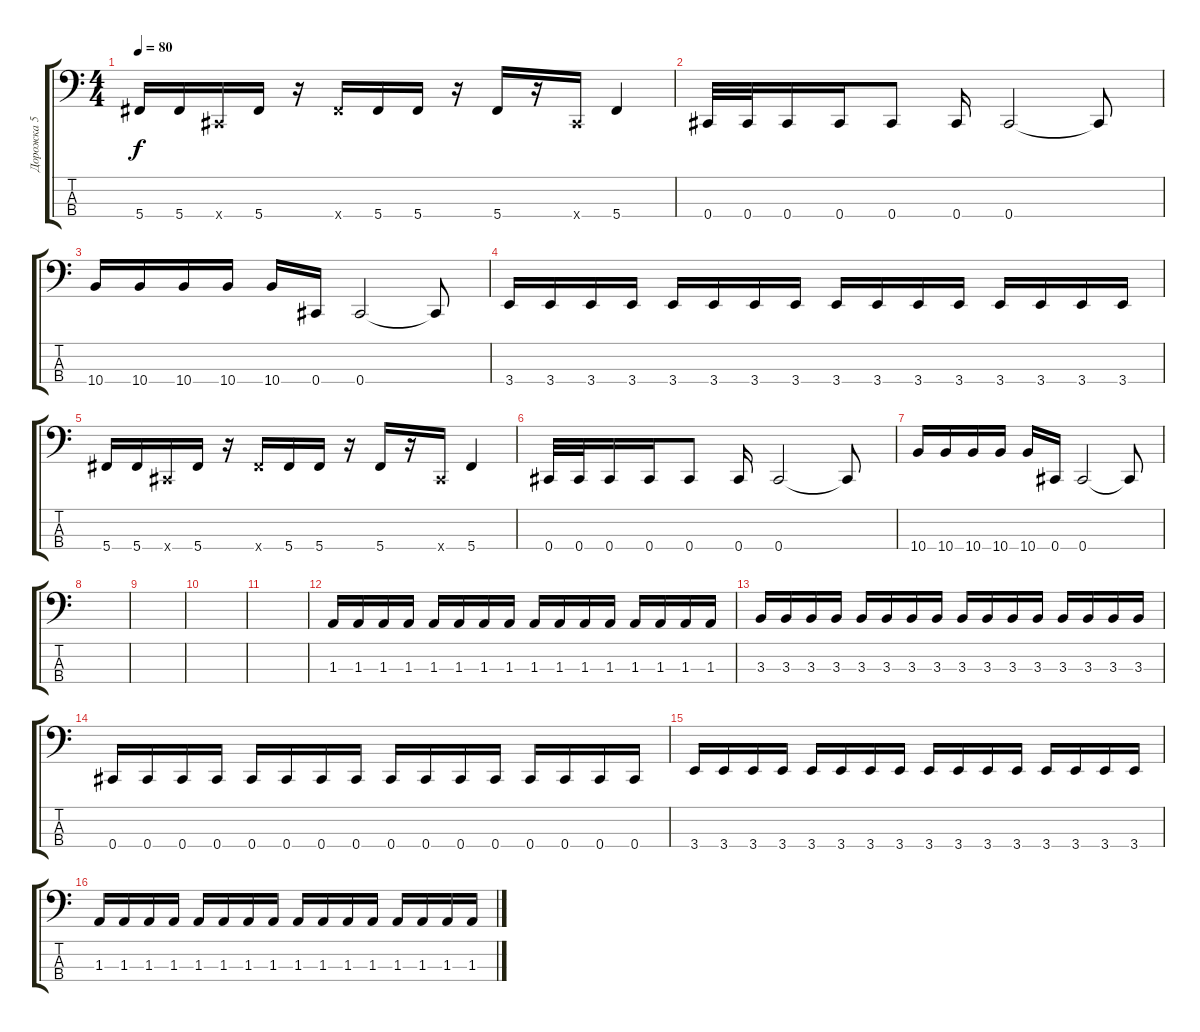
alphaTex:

\track ("Дорожка 5" "Дорожка 5") {instrument electricbassfinger}
\staff {score tabs}
\tuning (Gb2 Db2 Ab1 Db1) {hide}
\ts (4 4)
\tempo 80
\clef f4
\ks c
5.4.16{dy f} 5.4.16 0.4{x}.16 5.4.16 r.16 5.4{x}.16 5.4.16 5.4.16 r.16 5.4.16 r.16 0.4{x}.16 5.4.4 |
0.4.32 0.4.32 0.4.16 0.4.16 0.4.8 0.4.16 0.4.2 0.4{t}.8 |
10.4.16 10.4.16 10.4.16 10.4.16 10.4.16 0.4.16 0.4.2 0.4{t}.8 |
3.4.16 3.4.16 3.4.16 3.4.16 3.4.16 3.4.16 3.4.16 3.4.16 3.4.16 3.4.16 3.4.16 3.4.16 3.4.16 3.4.16 3.4.16 3.4.16 |
5.4.16 5.4.16 0.4{x}.16 5.4.16 r.16 5.4{x}.16 5.4.16 5.4.16 r.16 5.4.16 r.16 0.4{x}.16 5.4.4 |
0.4.32 0.4.32 0.4.16 0.4.16 0.4.8 0.4.16 0.4.2 0.4{t}.8 |
10.4.16 10.4.16 10.4.16 10.4.16 10.4.16 0.4.16 0.4.2 0.4{t}.8 |
|
|
|
|
1.3.16 1.3.16 1.3.16 1.3.16 1.3.16 1.3.16 1.3.16 1.3.16 1.3.16 1.3.16 1.3.16 1.3.16 1.3.16 1.3.16 1.3.16 1.3.16 |
3.3.16 3.3.16 3.3.16 3.3.16 3.3.16 3.3.16 3.3.16 3.3.16 3.3.16 3.3.16 3.3.16 3.3.16 3.3.16 3.3.16 3.3.16 3.3.16 |
0.4.16 0.4.16 0.4.16 0.4.16 0.4.16 0.4.16 0.4.16 0.4.16 0.4.16 0.4.16 0.4.16 0.4.16 0.4.16 0.4.16 0.4.16 0.4.16 |
3.4.16 3.4.16 3.4.16 3.4.16 3.4.16 3.4.16 3.4.16 3.4.16 3.4.16 3.4.16 3.4.16 3.4.16 3.4.16 3.4.16 3.4.16 3.4.16 |
1.3.16 1.3.16 1.3.16 1.3.16 1.3.16 1.3.16 1.3.16 1.3.16 1.3.16 1.3.16 1.3.16 1.3.16 1.3.16 1.3.16 1.3.16 1.3.16
